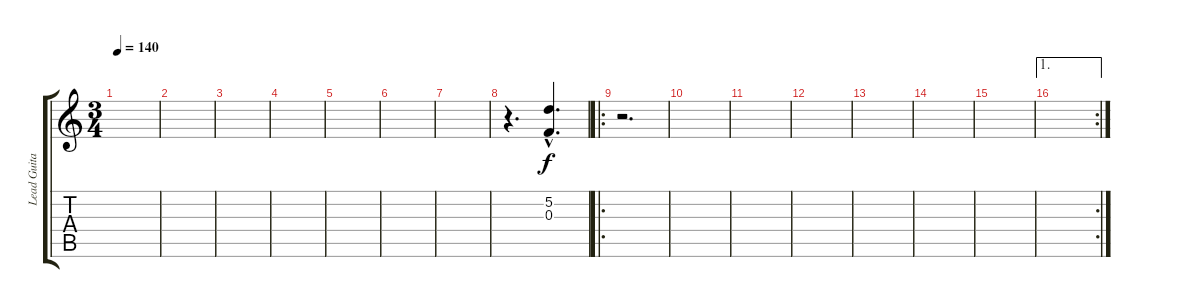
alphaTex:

\track ("Lead Guitar" "Lead Guita") {instrument overdrivenguitar}
\staff {score tabs}
\tuning (D4 A3 F3 C3 G2 D2) {hide}
\ts (3 4)
\tempo 140
\clef g2
\ks c
|
|
|
|
|
|
|
r.4{d instrument reversecymbal} (5.2{hac} 0.3{hac}).4{d} |
\ro
r.2{d volume 16 instrument overdrivenguitar} |
|
|
|
|
|
|
\ae 1
\rc 2
